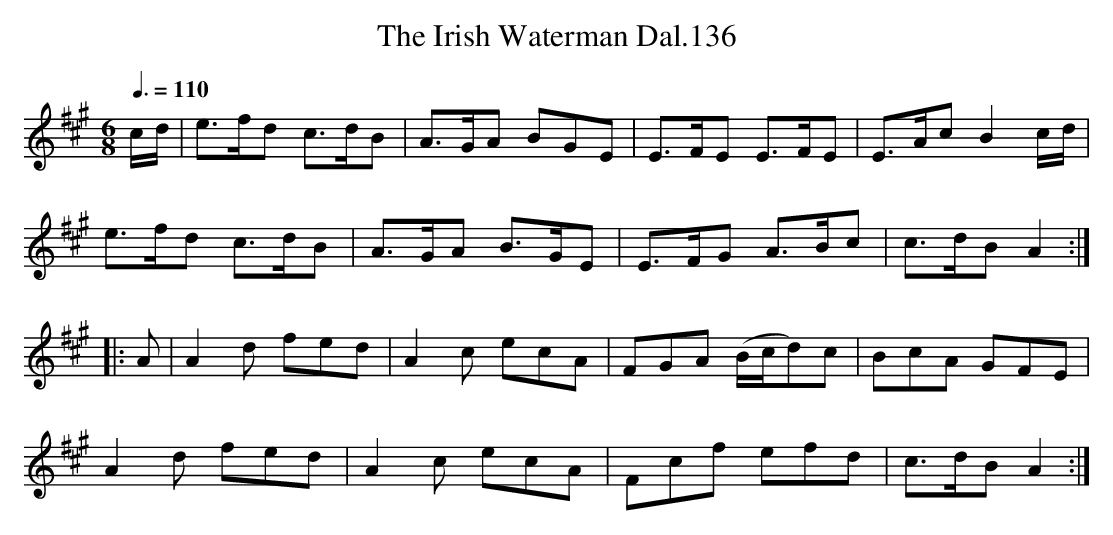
X:1
T:Irish Waterman Dal.136, The
M:6/8
L:1/8
Q:3/8=110
K:A
c/d/|e>fd c>dB|A>GA BGE|E>FE E>FE|E>Ac B2c/d/|
e>fd c>dB|A>GA B>GE|E>FG A>Bc|c>dB A2:|
|:A|A2d fed|A2c  ecA|FGA (B/c/d)c|BcA GFE|
A2d fed|A2c ecA|Fcf efd|c>dB A2:|
